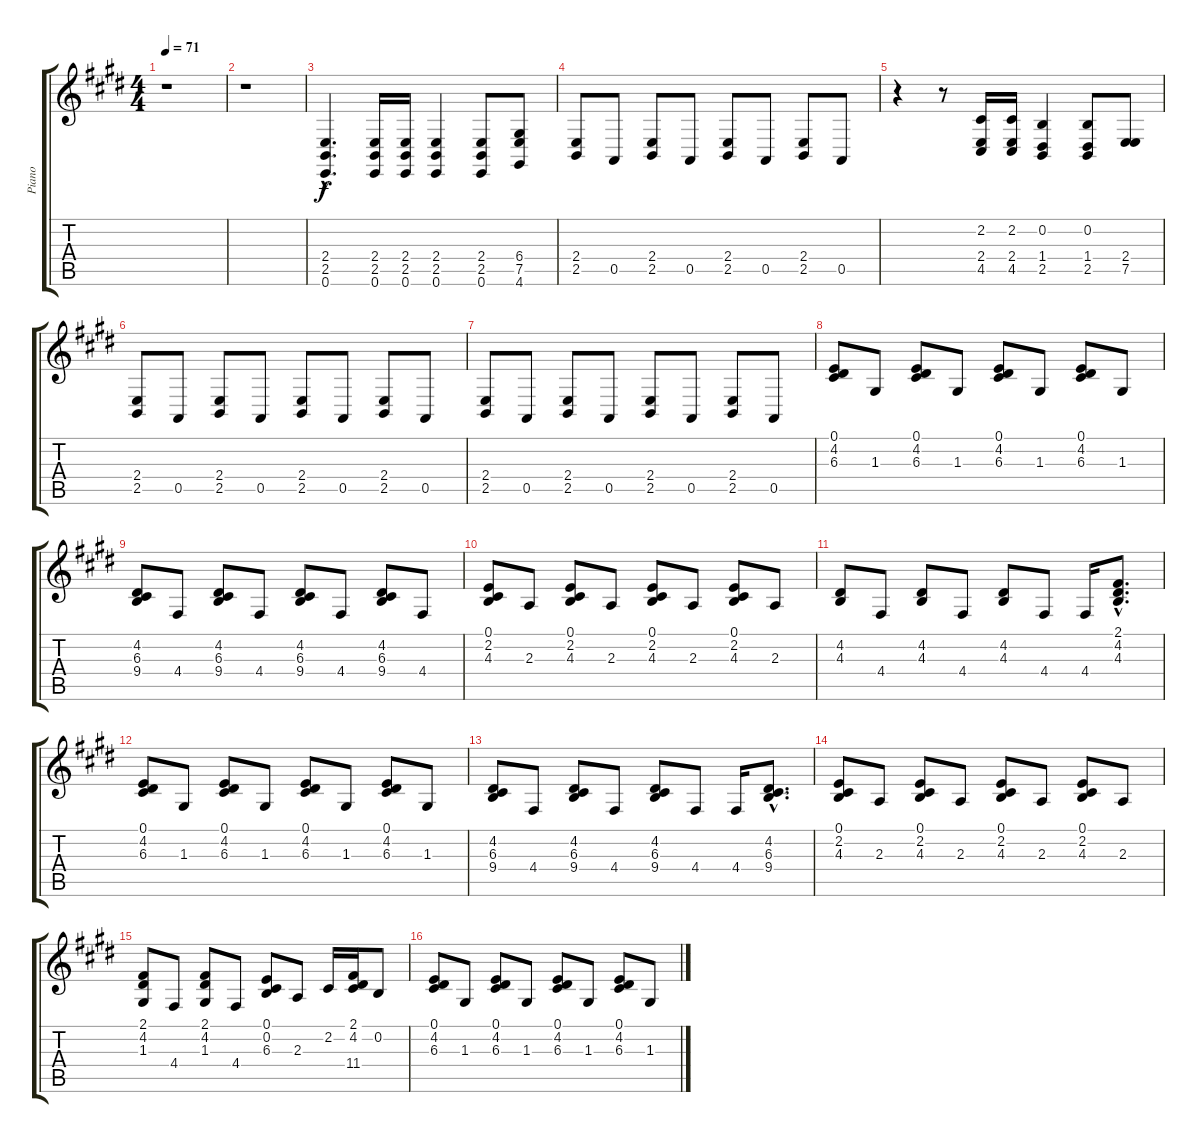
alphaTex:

\track ("Piano" "Piano") {instrument acousticgrandpiano}
\staff {score tabs}
\tuning (E4 B3 G3 D3 A2 E2) {hide}
\ts (4 4)
\tempo 71
\clef g2
\ks e
r.1{dy f instrument acousticgrandpiano} |
r.1 |
(2.4{hac} 2.5{hac} 0.6{hac}).4{d} (2.4 2.5 0.6).16 (2.4 2.5 0.6).16 (2.4 2.5 0.6).4 (2.4 2.5 0.6).8 (6.4 7.5 4.6).8 |
(2.4 2.5).8 0.5.8 (2.4 2.5).8 0.5.8 (2.4 2.5).8 0.5.8 (2.4 2.5).8 0.5.8 |
r.4 r.8 (2.2 2.4 4.5).16 (2.2 2.4 4.5).16 (0.2 1.4 2.5).4 (0.2 1.4 2.5).8 (2.4 7.5).8 |
(2.4 2.5).8 0.5.8 (2.4 2.5).8 0.5.8 (2.4 2.5).8 0.5.8 (2.4 2.5).8 0.5.8 |
(2.4 2.5).8 0.5.8 (2.4 2.5).8 0.5.8 (2.4 2.5).8 0.5.8 (2.4 2.5).8 0.5.8 |
(0.1 4.2 6.3).8 1.3.8 (0.1 4.2 6.3).8 1.3.8 (0.1 4.2 6.3).8 1.3.8 (0.1 4.2 6.3).8 1.3.8 |
(4.2 6.3 9.4).8 4.4.8 (4.2 6.3 9.4).8 4.4.8 (4.2 6.3 9.4).8 4.4.8 (4.2 6.3 9.4).8 4.4.8 |
(0.1 2.2 4.3).8 2.3.8 (0.1 2.2 4.3).8 2.3.8 (0.1 2.2 4.3).8 2.3.8 (0.1 2.2 4.3).8 2.3.8 |
(4.2 4.3).8 4.4.8 (4.2 4.3).8 4.4.8 (4.2 4.3).8 4.4.8 4.4.16 (2.1{hac} 4.2{hac} 4.3{hac}).8{d} |
(0.1 4.2 6.3).8 1.3.8 (0.1 4.2 6.3).8 1.3.8 (0.1 4.2 6.3).8 1.3.8 (0.1 4.2 6.3).8 1.3.8 |
(4.2 6.3 9.4).8 4.4.8 (4.2 6.3 9.4).8 4.4.8 (4.2 6.3 9.4).8 4.4.8 4.4.16 (4.2{hac} 6.3{hac} 9.4{hac}).8{d} |
(0.1 2.2 4.3).8 2.3.8 (0.1 2.2 4.3).8 2.3.8 (0.1 2.2 4.3).8 2.3.8 (0.1 2.2 4.3).8 2.3.8 |
(2.1 4.2 1.3).8 4.4.8 (2.1 4.2 1.3).8 4.4.8 (0.1 0.2 6.3).8 2.3.8 2.2.16 (2.1 4.2 11.4).16 0.2.8 |
(0.1 4.2 6.3).8 1.3.8 (0.1 4.2 6.3).8 1.3.8 (0.1 4.2 6.3).8 1.3.8 (0.1 4.2 6.3).8 1.3.8
